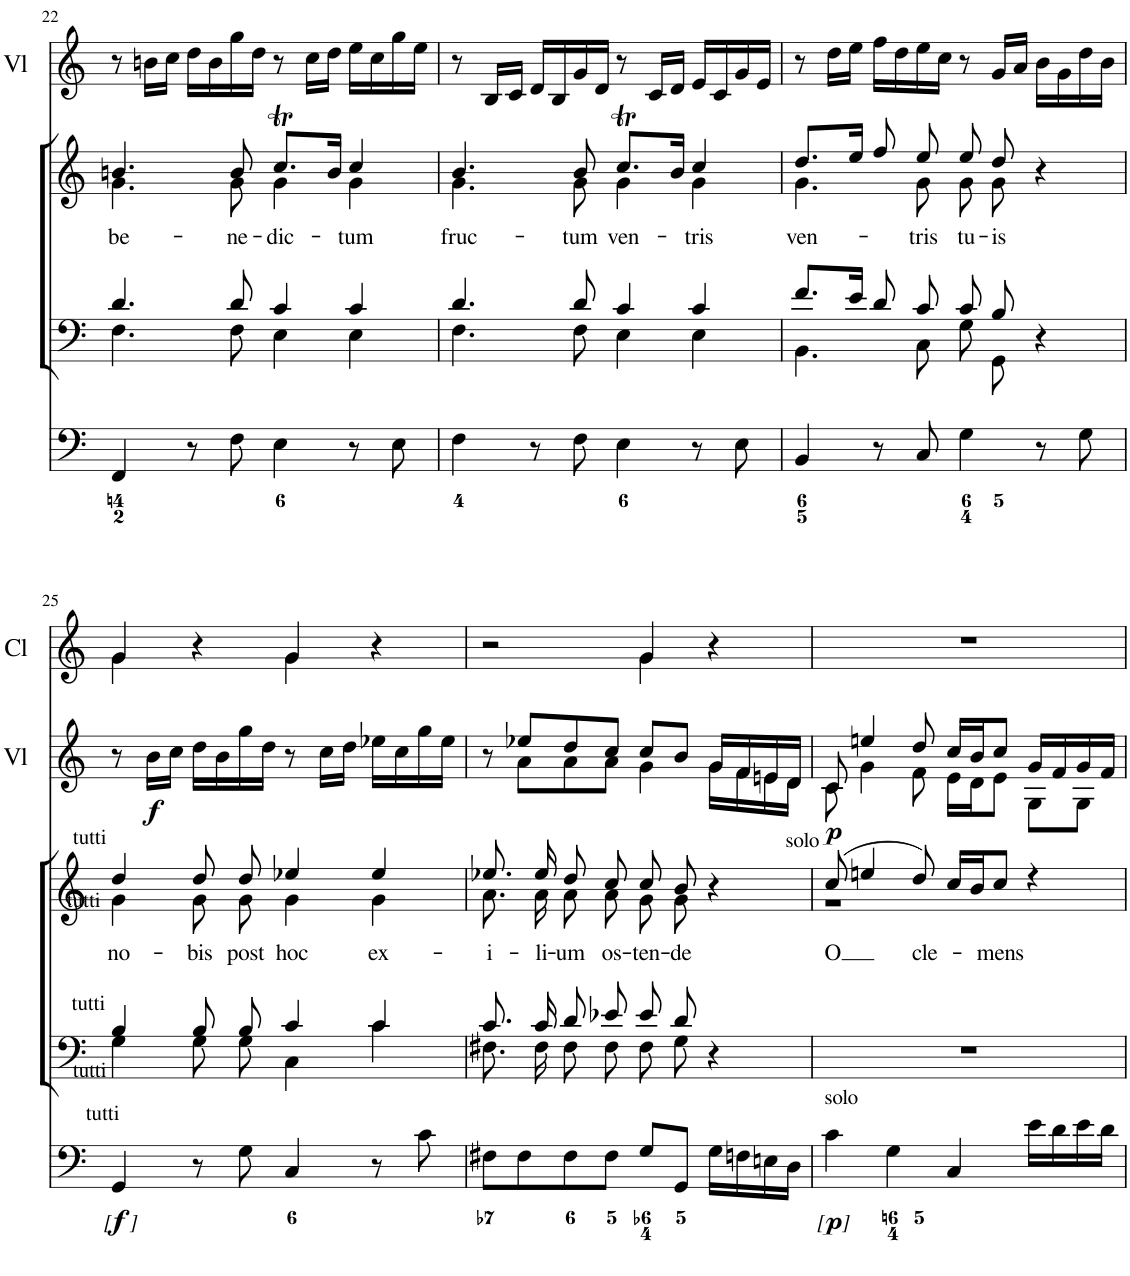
**kern	**dynam	**kern	**kern	**text	**kern	**dynam	**kern
*part5	*part5	*part4	*part3	*part3	*part2	*part2	*part1
*staff5	*staff5	*staff4	*staff3	*staff3	*staff2	*staff2	*staff1
*I"Organo	*	*I"TB	*I"SA	*	*I"2 Violini	*	*I"2 Clarini
*	*	*	*	*	*I'Vl	*	*I'Cl
!!LO:PB:g=z
*clefF4	*	*clefF4	*clefG2	*	*clefG2	*	*clefG2
*k[]	*	*k[]	*k[]	*	*k[]	*	*k[]
*M4/4	*	*M4/4	*M4/4	*	*M4/4	*	*M4/4
*met(c)	*	*met(c)	*met(c)	*	*met(c)	*	*met(c)
=22	=22	=22	=22	=22	=22	=22	=22
*	*	*^	*^	*	*	*	*
!	!	!	!	!	!	!LO:LY:b	!	!	!
4FF/	.	4.d/	4.F\	4.bn/	4.g\	be-	8r	.	1r
.	.	.	.	.	.	.	16bn\LL	.	.
.	.	.	.	.	.	.	16cc\JJ	.	.
8r	.	.	.	.	.	.	16dd\LL	.	.
.	.	.	.	.	.	.	16b\	.	.
!	!	!	!	!	!	!LO:LY:b	!	!	!
8F\	.	8d/	8F\	8b/	8g\	-ne-	16gg\	.	.
.	.	.	.	.	.	.	16dd\JJ	.	.
!	!	!	!	!	!	!LO:LY:b	!	!	!
4E\	.	4c/	4E\	8.ccT/L	4g\	-dic-	8r	.	.
.	.	.	.	.	.	.	16cc\LL	.	.
.	.	.	.	16b/Jk	.	.	16dd\JJ	.	.
!	!	!	!	!	!	!LO:LY:b	!	!	!
8r	.	4c/	4E\	4cc/	4g\	-tum	16ee\LL	.	.
.	.	.	.	.	.	.	16cc\	.	.
8E\	.	.	.	.	.	.	16gg\	.	.
.	.	.	.	.	.	.	16ee\JJ	.	.
=23	=23	=23	=23	=23	=23	=23	=23	=23	=23
!	!	!	!	!	!	!LO:LY:b	!	!	!
4F\	.	4.d/	4.F\	4.b/	4.g\	fruc-	8r	.	1r
.	.	.	.	.	.	.	16B/LL	.	.
.	.	.	.	.	.	.	16c/JJ	.	.
8r	.	.	.	.	.	.	16d/LL	.	.
.	.	.	.	.	.	.	16B/	.	.
!	!	!	!	!	!	!LO:LY:b	!	!	!
8F\	.	8d/	8F\	8b/	8g\	-tum	16g/	.	.
.	.	.	.	.	.	.	16d/JJ	.	.
!	!	!	!	!	!	!LO:LY:b	!	!	!
4E\	.	4c/	4E\	8.ccT/L	4g\	ven-	8r	.	.
.	.	.	.	.	.	.	16c/LL	.	.
.	.	.	.	16b/Jk	.	.	16d/JJ	.	.
!	!	!	!	!	!	!LO:LY:b	!	!	!
8r	.	4c/	4E\	4cc/	4g\	-tris	16e/LL	.	.
.	.	.	.	.	.	.	16c/	.	.
8E\	.	.	.	.	.	.	16g/	.	.
.	.	.	.	.	.	.	16e/JJ	.	.
=24	=24	=24	=24	=24	=24	=24	=24	=24	=24
!	!	!	!	!	!	!LO:LY:b	!	!	!
4BB/	.	8.f/L	4.BB\	8.dd/L	4.g\	ven-	8r	.	1r
.	.	.	.	.	.	.	16dd\LL	.	.
.	.	16e/Jk	.	16ee/Jk	.	.	16ee\JJ	.	.
8r	.	8d/	.	8ff/	.	.	16ff\LL	.	.
.	.	.	.	.	.	.	16dd\	.	.
!	!	!	!	!	!	!LO:LY:b	!	!	!
8C/	.	8c/	8C\	8ee/	8g\	-tris	16ee\	.	.
.	.	.	.	.	.	.	16cc\JJ	.	.
!	!	!	!	!	!	!LO:LY:b	!	!	!
4G\	.	8c/	8G\	8ee/	8g\	tu-	8r	.	.
!	!	!	!	!	!	!LO:LY:b	!	!	!
.	.	8B/	8GG\	8dd/	8g\	-is	16g/LL	.	.
.	.	.	.	.	.	.	16a/JJ	.	.
8r	.	4r	4ryy	4r	4ryy	.	16b\LL	.	.
.	.	.	.	.	.	.	16g\	.	.
8G\	.	.	.	.	.	.	16dd\	.	.
.	.	.	.	.	.	.	16b\JJ	.	.
!!LO:LB:g=z
=25	=25	=25	=25	=25	=25	=25	=25	=25	=25
!	!	!	!	!LO:TX:a:t=tutti	!	!	!	!	!
!	!	!	!	!LO:TX:a:t=tutti	!	!	!	!	!
!	!	!LO:TX:a:t=tutti	!	!	!	!	!	!	!
!	!	!LO:TX:a:t=tutti	!	!	!	!	!	!	!
!LO:TX:a:t=tutti	!	!	!	!	!	!	!	!	!
!	!LO:DY:b	!	!	!	!	!LO:LY:b	!	!	!
*	*	*	*	*	*	*	*	*	*^
!	!LO:DY:n=1:b	!	!	!	!	!	!	!	!	!
!	!LO:DY:n=2:b	!	!	!	!	!	!	!	!	!
4GG/	other-dynamics f other-dynamics	4B/	4G\	4dd/	4g\	no-	8r	.	4g/	4g\
!	!	!	!	!	!	!	!	!LO:DY:b	!	!
.	.	.	.	.	.	.	16b\LL	f	.	.
.	.	.	.	.	.	.	16cc\JJ	.	.	.
!	!	!	!	!	!	!LO:LY:b	!	!	!	!
8r	.	8B/	8G\	8dd/	8g\	-bis	16dd\LL	.	4r	4ryy
.	.	.	.	.	.	.	16b\	.	.	.
!	!	!	!	!	!	!LO:LY:b	!	!	!	!
8G\	.	8B/	8G\	8dd/	8g\	post	16gg\	.	.	.
.	.	.	.	.	.	.	16dd\JJ	.	.	.
!	!	!	!	!	!	!LO:LY:b	!	!	!	!
4C/	.	4c/	4C\	4ee-X/	4g\	hoc	8r	.	4g/	4g\
.	.	.	.	.	.	.	16cc\LL	.	.	.
.	.	.	.	.	.	.	16dd\JJ	.	.	.
!	!	!	!	!	!	!LO:LY:b	!	!	!	!
8r	.	4c/	4c\	4ee-/	4g\	ex-	16ee-X\LL	.	4r	4ryy
.	.	.	.	.	.	.	16cc\	.	.	.
8c\	.	.	.	.	.	.	16gg\	.	.	.
.	.	.	.	.	.	.	16ee-\JJ	.	.	.
=26	=26	=26	=26	=26	=26	=26	=26	=26	=26	=26
!	!	!	!	!	!	!LO:LY:b	!	!	!	!
*	*	*	*	*	*	*	*^	*	*	*
8F#X\L	.	8.c/	8.F#X\	8.ee-X/	8.a\	-i-	8r	8ryy	.	2r	2ryy
8F#\	.	.	.	.	.	.	8ee-X/L	8a\L	.	.	.
!	!	!	!	!	!	!LO:LY:b	!	!	!	!	!
.	.	16c/	16F#\	16ee-/	16a\	-li-	.	.	.	.	.
!	!	!	!	!	!	!LO:LY:b	!	!	!	!	!
8F#\	.	8d/	8F#\	8dd/	8a\	-um	8dd/	8a\	.	.	.
!	!	!	!	!	!	!LO:LY:b	!	!	!	!	!
8F#\J	.	8e-X/	8F#\	8cc/	8a\	os-	8cc/J	8a\J	.	.	.
!	!	!	!	!	!	!LO:LY:b	!	!	!	!	!
8G/L	.	8e-/	8F#\	8cc/	8g\	-ten-	8cc/L	4g\	.	4g/	4g\
!	!	!	!	!	!	!LO:LY:b	!	!	!	!	!
8GG/J	.	8d/	8G\	8b/	8g\	-de	8b/J	.	.	.	.
16G\LL	.	4r	4ryy	4r	4ryy	.	16g/LL	16g\LL	.	4r	4ryy
16Fn\	.	.	.	.	.	.	16f/	16f\	.	.	.
16En\	.	.	.	.	.	.	16en/	16e\	.	.	.
16D\JJ	.	.	.	.	.	.	16d/JJ	16d\JJ	.	.	.
*	*	*v	*v	*	*	*	*	*	*	*v	*v
=27	=27	=27	=27	=27	=27	=27	=27	=27	=27
!	!	!	!LO:TX:a:t=solo	!	!	!	!	!	!
!LO:TX:a:t=solo	!	!	!	!	!	!	!	!	!
!	!LO:DY:b	!	!	!	!LO:LY:b	!	!	!	!
!	!LO:DY:n=1:b	!	!	!	!	!	!	!	!
!	!LO:DY:n=2:b	!	!	!	!	!	!	!LO:DY:b	!
4c\	other-dynamics p other-dynamics	1r	(8cc/	1r	O	8c/	8c\	p	1r
.	.	.	4een/	.	.	4een/	4g\	.	.
4G\	.	.	.	.	.	.	.	.	.
!	!	!	!	!	!LO:LY:b	!	!	!	!
.	.	.	8dd/)	.	cle-	8dd/	8f\	.	.
4C/	.	.	16cc/LL	.	.	16cc/LL	16e\LL	.	.
.	.	.	16b/J	.	.	16b/J	16d\J	.	.
!	!	!	!	!	!LO:LY:b	!	!	!	!
.	.	.	8cc/J	.	-mens	8cc/J	8e\J	.	.
16e\LL	.	.	4r	.	.	16g/LL	8G\L	.	.
16d\	.	.	.	.	.	16f/	.	.	.
16e\	.	.	.	.	.	16g/	8G\J	.	.
16d\JJ	.	.	.	.	.	16f/JJ	.	.	.
*	*	*	*v	*v	*	*	*	*	*
*	*	*	*	*	*v	*v	*	*
=	=	=	=	=	=	=	=
*-	*-	*-	*-	*-	*-	*-	*-
